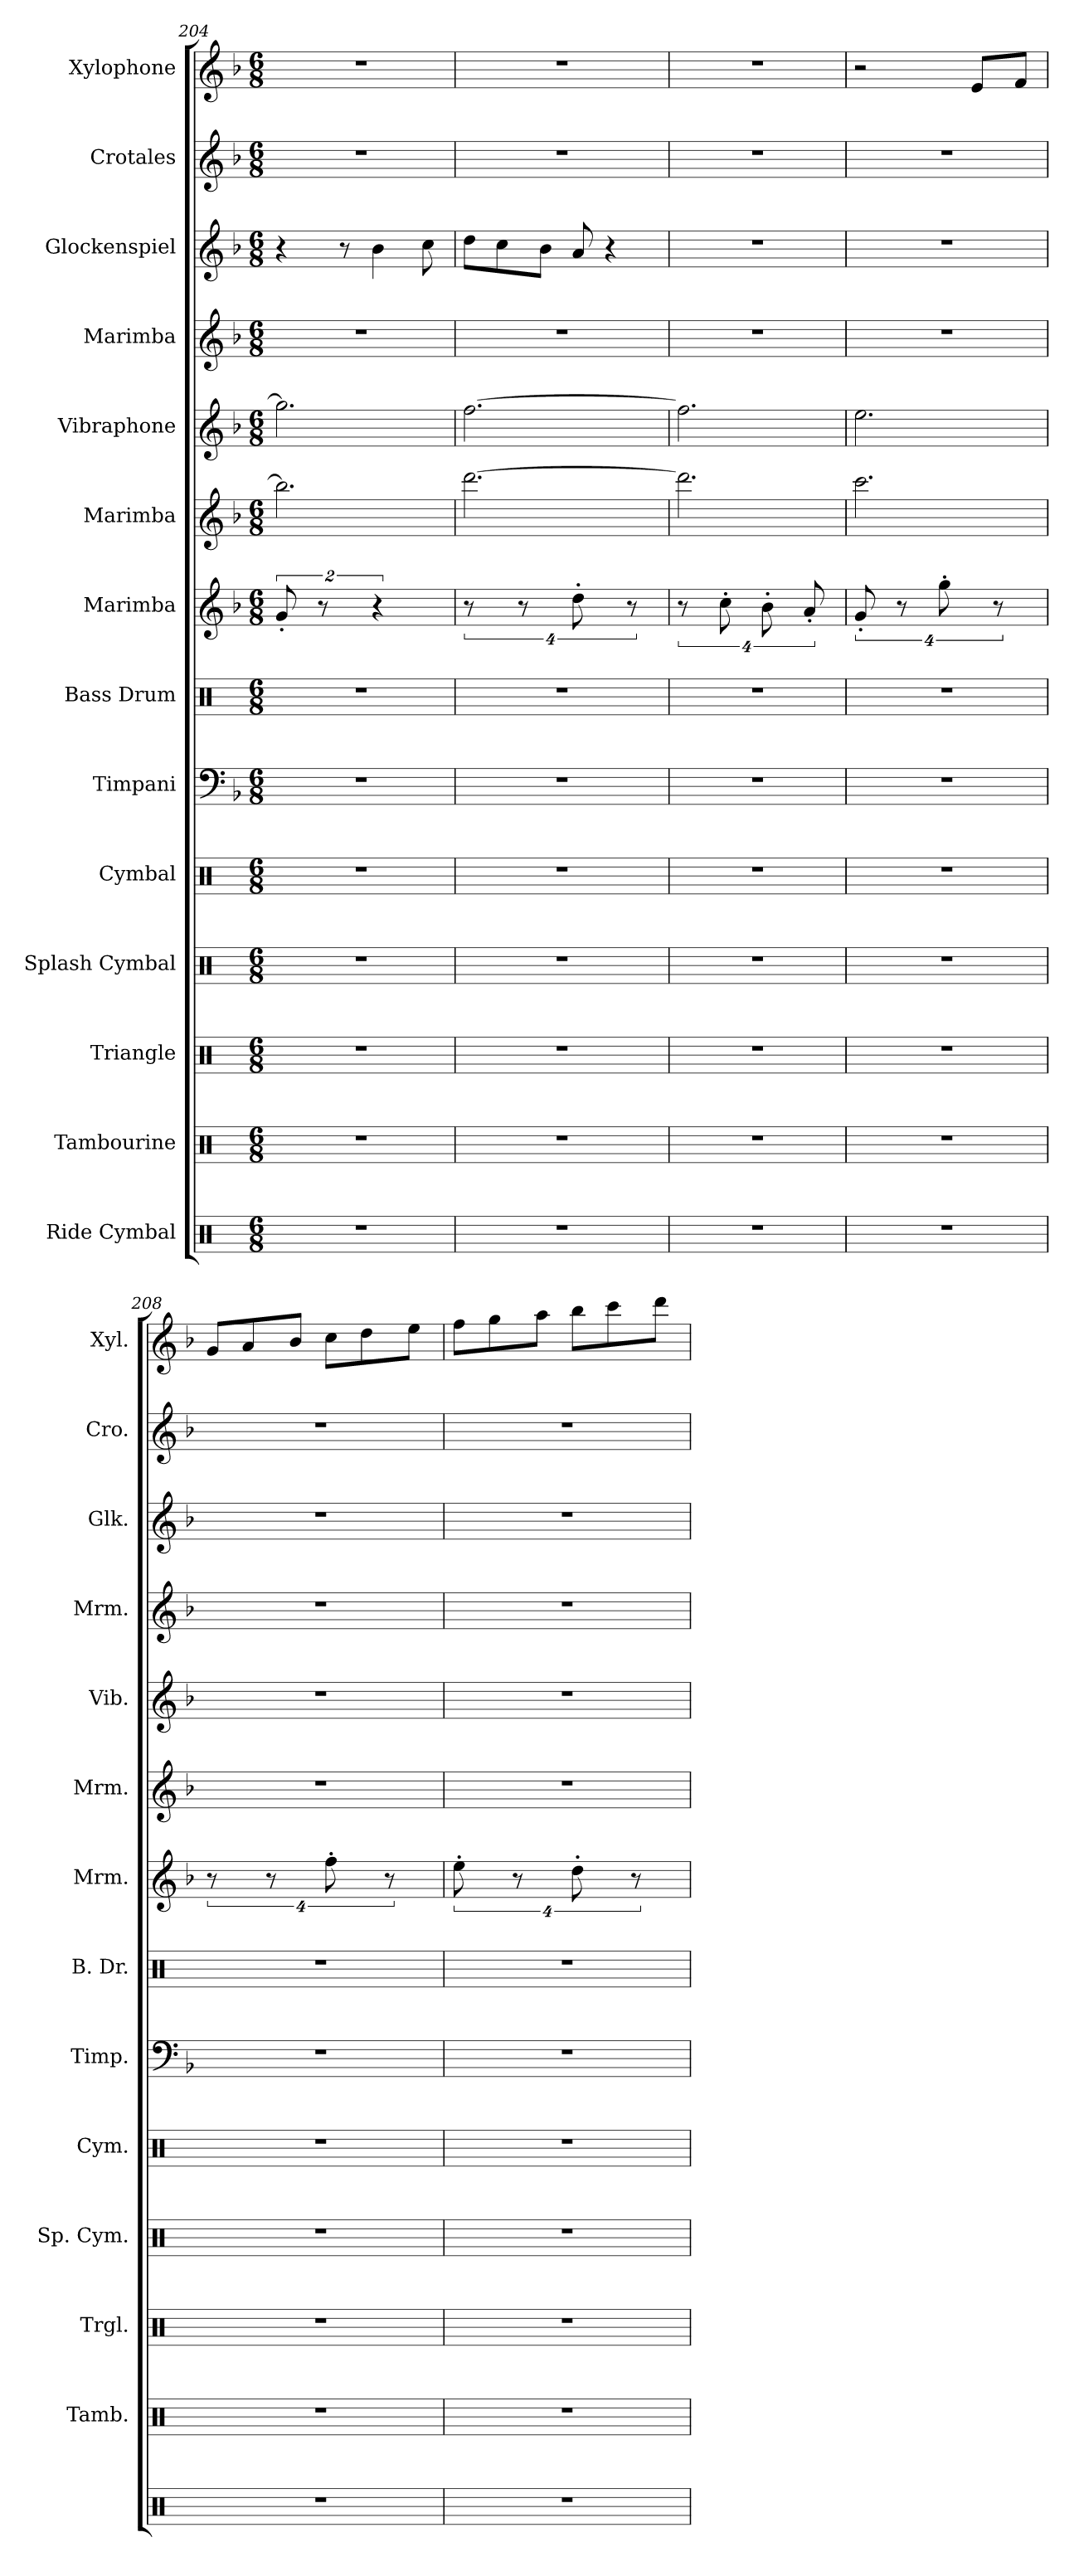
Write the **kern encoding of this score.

**kern	**kern	**kern	**kern	**kern	**kern	**kern	**kern	**kern	**kern	**kern	**kern	**kern	**kern
*part14	*part13	*part12	*part11	*part10	*part9	*part8	*part7	*part6	*part5	*part4	*part3	*part2	*part1
*staff14	*staff13	*staff12	*staff11	*staff10	*staff9	*staff8	*staff7	*staff6	*staff5	*staff4	*staff3	*staff2	*staff1
*I"Ride Cymbal	*I"Tambourine	*I"Triangle	*I"Splash Cymbal	*I"Cymbal	*I"Timpani	*I"Bass Drum	*I"Marimba	*I"Marimba	*I"Vibraphone	*I"Marimba	*I"Glockenspiel	*I"Crotales	*I"Xylophone
*	*I'Tamb.	*I'Trgl.	*I'Sp. Cym.	*I'Cym.	*I'Timp.	*I'B. Dr.	*I'Mrm.	*I'Mrm.	*I'Vib.	*I'Mrm.	*I'Glk.	*I'Cro.	*I'Xyl.
*clefX	*clefX	*clefX	*clefX	*clefX	*clefF4	*clefX	*clefG2	*clefG2	*clefG2	*clefG2	*clefG2	*clefG2	*clefG2
*	*	*	*	*	*	*	*	*	*	*	*ITrd-14c-24	*ITrd-14c-24	*ITrd-7c-12
*k[]	*k[]	*k[]	*k[]	*k[]	*k[b-]	*k[]	*k[b-]	*k[b-]	*k[b-]	*k[b-]	*k[b-]	*k[b-]	*k[b-]
*M6/8	*M6/8	*M6/8	*M6/8	*M6/8	*M6/8	*M6/8	*M6/8	*M6/8	*M6/8	*M6/8	*M6/8	*M6/8	*M6/8
=204	=204	=204	=204	=204	=204	=204	=204	=204	=204	=204	=204	=204	=204
2.r	2.r	2.r	2.r	2.r	2.r	2.r	16%3g'/	2.bb-\]	2.gg\]	2.r	4r	2.r	2.r
.	.	.	.	.	.	.	16%3r	.	.	.	.	.	.
.	.	.	.	.	.	.	.	.	.	.	8r	.	.
.	.	.	.	.	.	.	8%3r	.	.	.	4bbb-\	.	.
.	.	.	.	.	.	.	.	.	.	.	8cccc\	.	.
!!LO:PB:g=z
=205	=205	=205	=205	=205	=205	=205	=205	=205	=205	=205	=205	=205	=205
2.r	2.r	2.r	2.r	2.r	2.r	2.r	16%3r	[2.ddd\	[2.ff\	2.r	8dddd\L	2.r	2.r
.	.	.	.	.	.	.	.	.	.	.	8cccc\	.	.
.	.	.	.	.	.	.	16%3r	.	.	.	.	.	.
.	.	.	.	.	.	.	.	.	.	.	8bbb-\J	.	.
.	.	.	.	.	.	.	16%3dd'\	.	.	.	8aaa/	.	.
.	.	.	.	.	.	.	.	.	.	.	4r	.	.
.	.	.	.	.	.	.	16%3r	.	.	.	.	.	.
=206	=206	=206	=206	=206	=206	=206	=206	=206	=206	=206	=206	=206	=206
2.r	2.r	2.r	2.r	2.r	2.r	2.r	16%3r	2.ddd\]	2.ff\]	2.r	2.r	2.r	2.r
.	.	.	.	.	.	.	16%3cc'\	.	.	.	.	.	.
.	.	.	.	.	.	.	16%3b-'\	.	.	.	.	.	.
.	.	.	.	.	.	.	16%3a'/	.	.	.	.	.	.
=207	=207	=207	=207	=207	=207	=207	=207	=207	=207	=207	=207	=207	=207
2.r	2.r	2.r	2.r	2.r	2.r	2.r	16%3g'/	2.ccc\	2.ee\	2.r	2.r	2.r	2r
.	.	.	.	.	.	.	16%3r	.	.	.	.	.	.
.	.	.	.	.	.	.	16%3gg'\	.	.	.	.	.	.
.	.	.	.	.	.	.	.	.	.	.	.	.	8ee/L
.	.	.	.	.	.	.	16%3r	.	.	.	.	.	.
.	.	.	.	.	.	.	.	.	.	.	.	.	8ff/J
=208	=208	=208	=208	=208	=208	=208	=208	=208	=208	=208	=208	=208	=208
2.r	2.r	2.r	2.r	2.r	2.r	2.r	16%3r	2.r	2.r	2.r	2.r	2.r	8gg/L
.	.	.	.	.	.	.	.	.	.	.	.	.	8aa/
.	.	.	.	.	.	.	16%3r	.	.	.	.	.	.
.	.	.	.	.	.	.	.	.	.	.	.	.	8bb-/J
.	.	.	.	.	.	.	16%3ff'\	.	.	.	.	.	8ccc\L
.	.	.	.	.	.	.	.	.	.	.	.	.	8ddd\
.	.	.	.	.	.	.	16%3r	.	.	.	.	.	.
.	.	.	.	.	.	.	.	.	.	.	.	.	8eee\J
=209	=209	=209	=209	=209	=209	=209	=209	=209	=209	=209	=209	=209	=209
2.r	2.r	2.r	2.r	2.r	2.r	2.r	16%3ee'\	2.r	2.r	2.r	2.r	2.r	8fff\L
.	.	.	.	.	.	.	.	.	.	.	.	.	8ggg\
.	.	.	.	.	.	.	16%3r	.	.	.	.	.	.
.	.	.	.	.	.	.	.	.	.	.	.	.	8aaa\J
.	.	.	.	.	.	.	16%3dd'\	.	.	.	.	.	8bbb-\L
.	.	.	.	.	.	.	.	.	.	.	.	.	8cccc\
.	.	.	.	.	.	.	16%3r	.	.	.	.	.	.
.	.	.	.	.	.	.	.	.	.	.	.	.	8dddd\J
=	=	=	=	=	=	=	=	=	=	=	=	=	=
*-	*-	*-	*-	*-	*-	*-	*-	*-	*-	*-	*-	*-	*-
